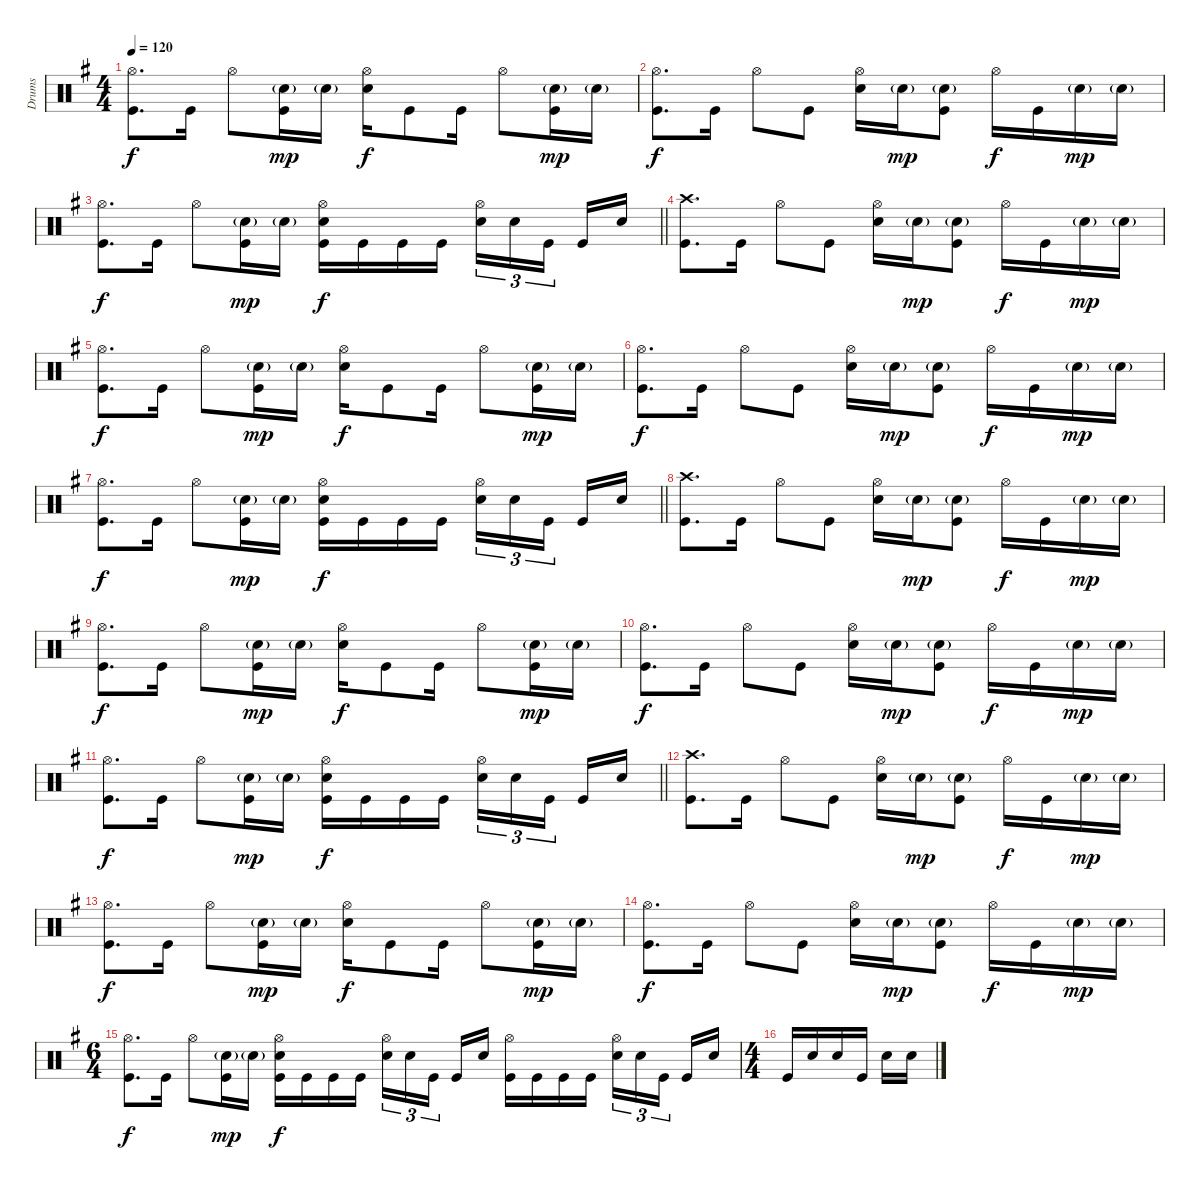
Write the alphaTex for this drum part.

\track ("Drums" "Drums") {instrument percussion}
\staff
\articulation defaults
\ts (4 4)
\tempo 120
\clef neutral
\ks eminor
("Hi-Hat (open)" "Kick (hit)").8{d dy f} "Kick (hit)".16 "Hi-Hat (open)".8 ("Electric Snare (hit)"{g} "Kick (hit)").16{dy mp} "Electric Snare (hit)"{g}.16 ("Hi-Hat (open)" "Electric Snare (hit)").16{dy f} "Kick (hit)".8 "Kick (hit)".16 "Hi-Hat (open)".8 ("Electric Snare (hit)"{g} "Kick (hit)").16{dy mp} "Electric Snare (hit)"{g}.16 |
("Hi-Hat (open)" "Kick (hit)").8{d dy f} "Kick (hit)".16 "Hi-Hat (open)".8 "Kick (hit)".8 ("Hi-Hat (open)" "Electric Snare (hit)").16 "Electric Snare (hit)"{g}.16{dy mp} ("Electric Snare (hit)"{g} "Kick (hit)").8 "Hi-Hat (open)".16{dy f} "Kick (hit)".16 "Electric Snare (hit)"{g}.16{dy mp} "Electric Snare (hit)"{g}.16 |
\barLineRight lightlight
("Hi-Hat (open)" "Kick (hit)").8{d dy f} "Kick (hit)".16 "Hi-Hat (open)".8 ("Electric Snare (hit)"{g} "Kick (hit)").16{dy mp} "Electric Snare (hit)"{g}.16 ("Hi-Hat (open)" "Electric Snare (hit)" "Kick (hit)").16{dy f} "Kick (hit)".16 "Kick (hit)".16 "Kick (hit)".16 ("Hi-Hat (open)" "Electric Snare (hit)").16{tu (3 2)} "Electric Snare (hit)".16{tu (3 2)} "Kick (hit)".16{tu (3 2) beam splitsecondary} "Kick (hit)".16 "Electric Snare (hit)".16 |
("Crash high (hit)" "Kick (hit)").8{d} "Kick (hit)".16 "Hi-Hat (open)".8 "Kick (hit)".8 ("Hi-Hat (open)" "Electric Snare (hit)").16 "Electric Snare (hit)"{g}.16{dy mp} ("Electric Snare (hit)"{g} "Kick (hit)").8 "Hi-Hat (open)".16{dy f} "Kick (hit)".16 "Electric Snare (hit)"{g}.16{dy mp} "Electric Snare (hit)"{g}.16 |
("Hi-Hat (open)" "Kick (hit)").8{d dy f} "Kick (hit)".16 "Hi-Hat (open)".8 ("Electric Snare (hit)"{g} "Kick (hit)").16{dy mp} "Electric Snare (hit)"{g}.16 ("Hi-Hat (open)" "Electric Snare (hit)").16{dy f} "Kick (hit)".8 "Kick (hit)".16 "Hi-Hat (open)".8 ("Electric Snare (hit)"{g} "Kick (hit)").16{dy mp} "Electric Snare (hit)"{g}.16 |
("Hi-Hat (open)" "Kick (hit)").8{d dy f} "Kick (hit)".16 "Hi-Hat (open)".8 "Kick (hit)".8 ("Hi-Hat (open)" "Electric Snare (hit)").16 "Electric Snare (hit)"{g}.16{dy mp} ("Electric Snare (hit)"{g} "Kick (hit)").8 "Hi-Hat (open)".16{dy f} "Kick (hit)".16 "Electric Snare (hit)"{g}.16{dy mp} "Electric Snare (hit)"{g}.16 |
\barLineRight lightlight
("Hi-Hat (open)" "Kick (hit)").8{d dy f} "Kick (hit)".16 "Hi-Hat (open)".8 ("Electric Snare (hit)"{g} "Kick (hit)").16{dy mp} "Electric Snare (hit)"{g}.16 ("Hi-Hat (open)" "Electric Snare (hit)" "Kick (hit)").16{dy f} "Kick (hit)".16 "Kick (hit)".16 "Kick (hit)".16 ("Hi-Hat (open)" "Electric Snare (hit)").16{tu (3 2)} "Electric Snare (hit)".16{tu (3 2)} "Kick (hit)".16{tu (3 2) beam splitsecondary} "Kick (hit)".16 "Electric Snare (hit)".16 |
("Crash high (hit)" "Kick (hit)").8{d} "Kick (hit)".16 "Hi-Hat (open)".8 "Kick (hit)".8 ("Hi-Hat (open)" "Electric Snare (hit)").16 "Electric Snare (hit)"{g}.16{dy mp} ("Electric Snare (hit)"{g} "Kick (hit)").8 "Hi-Hat (open)".16{dy f} "Kick (hit)".16 "Electric Snare (hit)"{g}.16{dy mp} "Electric Snare (hit)"{g}.16 |
("Hi-Hat (open)" "Kick (hit)").8{d dy f} "Kick (hit)".16 "Hi-Hat (open)".8 ("Electric Snare (hit)"{g} "Kick (hit)").16{dy mp} "Electric Snare (hit)"{g}.16 ("Hi-Hat (open)" "Electric Snare (hit)").16{dy f} "Kick (hit)".8 "Kick (hit)".16 "Hi-Hat (open)".8 ("Electric Snare (hit)"{g} "Kick (hit)").16{dy mp} "Electric Snare (hit)"{g}.16 |
("Hi-Hat (open)" "Kick (hit)").8{d dy f} "Kick (hit)".16 "Hi-Hat (open)".8 "Kick (hit)".8 ("Hi-Hat (open)" "Electric Snare (hit)").16 "Electric Snare (hit)"{g}.16{dy mp} ("Electric Snare (hit)"{g} "Kick (hit)").8 "Hi-Hat (open)".16{dy f} "Kick (hit)".16 "Electric Snare (hit)"{g}.16{dy mp} "Electric Snare (hit)"{g}.16 |
\barLineRight lightlight
("Hi-Hat (open)" "Kick (hit)").8{d dy f} "Kick (hit)".16 "Hi-Hat (open)".8 ("Electric Snare (hit)"{g} "Kick (hit)").16{dy mp} "Electric Snare (hit)"{g}.16 ("Hi-Hat (open)" "Electric Snare (hit)" "Kick (hit)").16{dy f} "Kick (hit)".16 "Kick (hit)".16 "Kick (hit)".16 ("Hi-Hat (open)" "Electric Snare (hit)").16{tu (3 2)} "Electric Snare (hit)".16{tu (3 2)} "Kick (hit)".16{tu (3 2) beam splitsecondary} "Kick (hit)".16 "Electric Snare (hit)".16 |
("Crash high (hit)" "Kick (hit)").8{d} "Kick (hit)".16 "Hi-Hat (open)".8 "Kick (hit)".8 ("Hi-Hat (open)" "Electric Snare (hit)").16 "Electric Snare (hit)"{g}.16{dy mp} ("Electric Snare (hit)"{g} "Kick (hit)").8 "Hi-Hat (open)".16{dy f} "Kick (hit)".16 "Electric Snare (hit)"{g}.16{dy mp} "Electric Snare (hit)"{g}.16 |
("Hi-Hat (open)" "Kick (hit)").8{d dy f} "Kick (hit)".16 "Hi-Hat (open)".8 ("Electric Snare (hit)"{g} "Kick (hit)").16{dy mp} "Electric Snare (hit)"{g}.16 ("Hi-Hat (open)" "Electric Snare (hit)").16{dy f} "Kick (hit)".8 "Kick (hit)".16 "Hi-Hat (open)".8 ("Electric Snare (hit)"{g} "Kick (hit)").16{dy mp} "Electric Snare (hit)"{g}.16 |
("Hi-Hat (open)" "Kick (hit)").8{d dy f} "Kick (hit)".16 "Hi-Hat (open)".8 "Kick (hit)".8 ("Hi-Hat (open)" "Electric Snare (hit)").16 "Electric Snare (hit)"{g}.16{dy mp} ("Electric Snare (hit)"{g} "Kick (hit)").8 "Hi-Hat (open)".16{dy f} "Kick (hit)".16 "Electric Snare (hit)"{g}.16{dy mp} "Electric Snare (hit)"{g}.16 |
\ts (6 4)
("Hi-Hat (open)" "Kick (hit)").8{d dy f} "Kick (hit)".16 "Hi-Hat (open)".8 ("Electric Snare (hit)"{g} "Kick (hit)").16{dy mp} "Electric Snare (hit)"{g}.16 ("Hi-Hat (open)" "Electric Snare (hit)" "Kick (hit)").16{dy f} "Kick (hit)".16 "Kick (hit)".16 "Kick (hit)".16 ("Hi-Hat (open)" "Electric Snare (hit)").16{tu (3 2)} "Electric Snare (hit)".16{tu (3 2)} "Kick (hit)".16{tu (3 2) beam splitsecondary} "Kick (hit)".16 "Electric Snare (hit)".16 ("Hi-Hat (open)" "Kick (hit)").16 "Kick (hit)".16 "Kick (hit)".16 "Kick (hit)".16{beam splitsecondary} ("Hi-Hat (open)" "Electric Snare (hit)").16{tu (3 2)} "Electric Snare (hit)".16{tu (3 2)} "Kick (hit)".16{tu (3 2) beam splitsecondary} "Kick (hit)".16 "Electric Snare (hit)".16 |
\ts (4 4)
"Kick (hit)".16 "Electric Snare (hit)".16 "Electric Snare (hit)".16 "Kick (hit)".16 "Electric Snare (hit)".16 "Electric Snare (hit)".16
